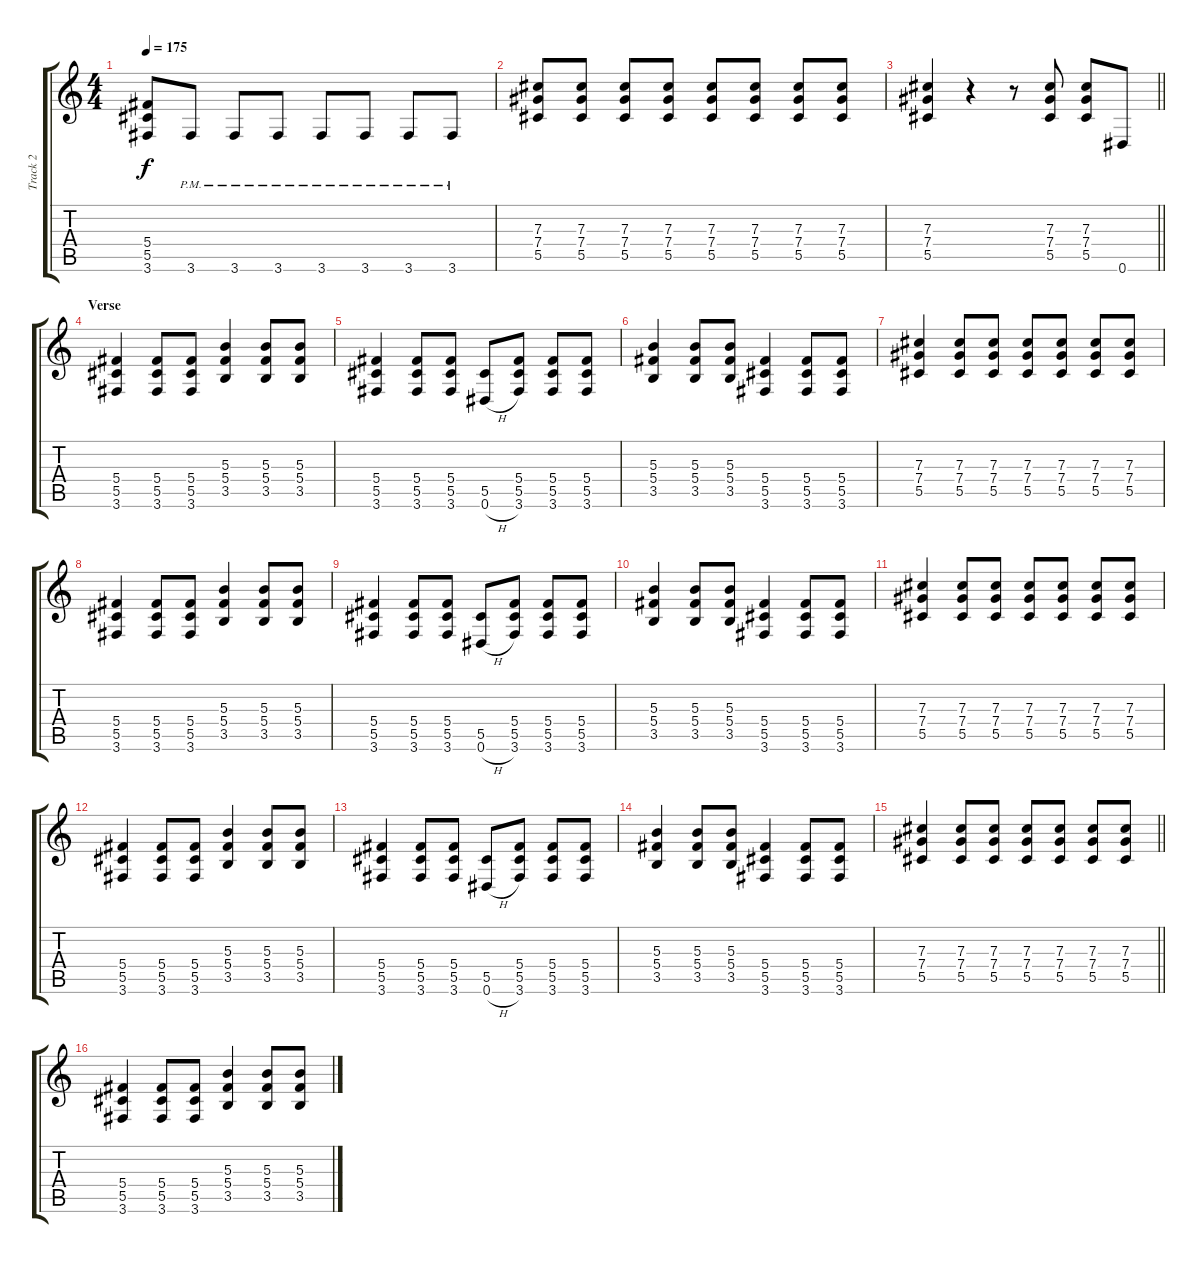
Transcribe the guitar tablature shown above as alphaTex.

\track ("Track 2" "Track 2") {instrument distortionguitar}
\staff {score tabs}
\tuning (Eb4 Bb3 Gb3 Db3 Ab2 Eb2) {hide}
\ts (4 4)
\tempo 175
\clef g2
\ks c
(5.4 5.5 3.6).8{dy f} 3.6{pm}.8 3.6{pm}.8 3.6{pm}.8 3.6{pm}.8 3.6{pm}.8 3.6{pm}.8 3.6{pm}.8 |
(7.3 7.4 5.5).8 (7.3 7.4 5.5).8 (7.3 7.4 5.5).8 (7.3 7.4 5.5).8 (7.3 7.4 5.5).8 (7.3 7.4 5.5).8 (7.3 7.4 5.5).8 (7.3 7.4 5.5).8 |
\barLineRight lightlight
(7.3 7.4 5.5).4 r.4 r.8 (7.3 7.4 5.5).8 (7.3 7.4 5.5).8 0.6.8 |
\section ("" "Verse")
(5.4 5.5 3.6).4 (5.4 5.5 3.6).8 (5.4 5.5 3.6).8 (5.3 5.4 3.5).4 (5.3 5.4 3.5).8 (5.3 5.4 3.5).8 |
(5.4 5.5 3.6).4 (5.4 5.5 3.6).8 (5.4 5.5 3.6).8 (5.5 0.6{h}).8 (5.4 5.5 3.6).8 (5.4 5.5 3.6).8 (5.4 5.5 3.6).8 |
(5.3 5.4 3.5).4 (5.3 5.4 3.5).8 (5.3 5.4 3.5).8 (5.4 5.5 3.6).4 (5.4 5.5 3.6).8 (5.4 5.5 3.6).8 |
(7.3 7.4 5.5).4 (7.3 7.4 5.5).8 (7.3 7.4 5.5).8 (7.3 7.4 5.5).8 (7.3 7.4 5.5).8 (7.3 7.4 5.5).8 (7.3 7.4 5.5).8 |
(5.4 5.5 3.6).4 (5.4 5.5 3.6).8 (5.4 5.5 3.6).8 (5.3 5.4 3.5).4 (5.3 5.4 3.5).8 (5.3 5.4 3.5).8 |
(5.4 5.5 3.6).4 (5.4 5.5 3.6).8 (5.4 5.5 3.6).8 (5.5 0.6{h}).8 (5.4 5.5 3.6).8 (5.4 5.5 3.6).8 (5.4 5.5 3.6).8 |
(5.3 5.4 3.5).4 (5.3 5.4 3.5).8 (5.3 5.4 3.5).8 (5.4 5.5 3.6).4 (5.4 5.5 3.6).8 (5.4 5.5 3.6).8 |
(7.3 7.4 5.5).4 (7.3 7.4 5.5).8 (7.3 7.4 5.5).8 (7.3 7.4 5.5).8 (7.3 7.4 5.5).8 (7.3 7.4 5.5).8 (7.3 7.4 5.5).8 |
(5.4 5.5 3.6).4 (5.4 5.5 3.6).8 (5.4 5.5 3.6).8 (5.3 5.4 3.5).4 (5.3 5.4 3.5).8 (5.3 5.4 3.5).8 |
(5.4 5.5 3.6).4 (5.4 5.5 3.6).8 (5.4 5.5 3.6).8 (5.5 0.6{h}).8 (5.4 5.5 3.6).8 (5.4 5.5 3.6).8 (5.4 5.5 3.6).8 |
(5.3 5.4 3.5).4 (5.3 5.4 3.5).8 (5.3 5.4 3.5).8 (5.4 5.5 3.6).4 (5.4 5.5 3.6).8 (5.4 5.5 3.6).8 |
\barLineRight lightlight
(7.3 7.4 5.5).4 (7.3 7.4 5.5).8 (7.3 7.4 5.5).8 (7.3 7.4 5.5).8 (7.3 7.4 5.5).8 (7.3 7.4 5.5).8 (7.3 7.4 5.5).8 |
(5.4 5.5 3.6).4 (5.4 5.5 3.6).8 (5.4 5.5 3.6).8 (5.3 5.4 3.5).4 (5.3 5.4 3.5).8 (5.3 5.4 3.5).8
